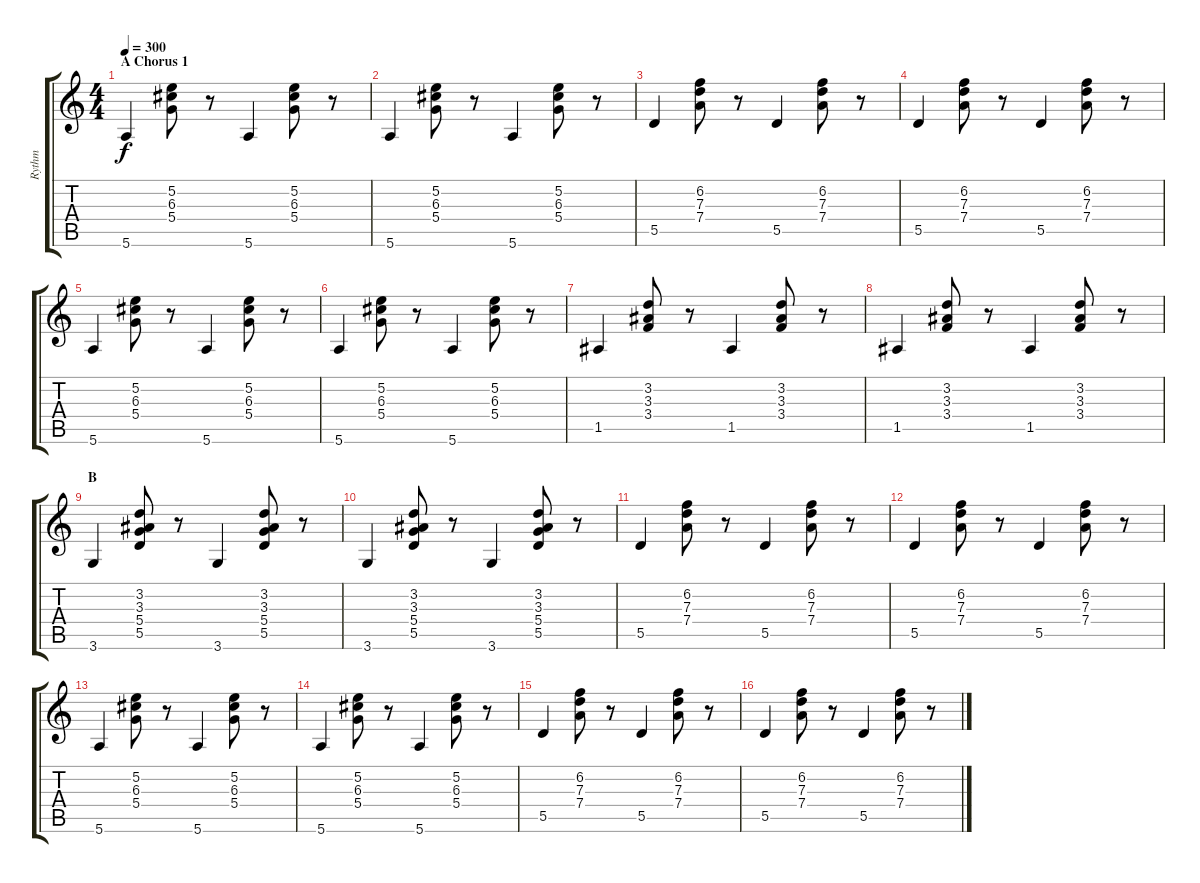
\track ("Rythm" "Rythm") {instrument acousticguitarnylon}
\staff {score tabs}
\tuning (E4 B3 G3 D3 A2 E2) {hide}
\ts (4 4)
\section ("" "A Chorus 1")
\tempo 300
\clef g2
\ks c
5.6.4{dy f} (5.2 6.3 5.4).8 r.8 5.6.4 (5.2 6.3 5.4).8 r.8 |
5.6.4 (5.2 6.3 5.4).8 r.8 5.6.4 (5.2 6.3 5.4).8 r.8 |
5.5.4 (6.2 7.3 7.4).8 r.8 5.5.4 (6.2 7.3 7.4).8 r.8 |
5.5.4 (6.2 7.3 7.4).8 r.8 5.5.4 (6.2 7.3 7.4).8 r.8 |
5.6.4 (5.2 6.3 5.4).8 r.8 5.6.4 (5.2 6.3 5.4).8 r.8 |
5.6.4 (5.2 6.3 5.4).8 r.8 5.6.4 (5.2 6.3 5.4).8 r.8 |
1.5.4 (3.2 3.3 3.4).8 r.8 1.5.4 (3.2 3.3 3.4).8 r.8 |
1.5.4 (3.2 3.3 3.4).8 r.8 1.5.4 (3.2 3.3 3.4).8 r.8 |
\section ("" "B")
3.6.4 (3.2 3.3 5.4 5.5).8 r.8 3.6.4 (3.2 3.3 5.4 5.5).8 r.8 |
3.6.4 (3.2 3.3 5.4 5.5).8 r.8 3.6.4 (3.2 3.3 5.4 5.5).8 r.8 |
5.5.4 (6.2 7.3 7.4).8 r.8 5.5.4 (6.2 7.3 7.4).8 r.8 |
5.5.4 (6.2 7.3 7.4).8 r.8 5.5.4 (6.2 7.3 7.4).8 r.8 |
5.6.4 (5.2 6.3 5.4).8 r.8 5.6.4 (5.2 6.3 5.4).8 r.8 |
5.6.4 (5.2 6.3 5.4).8 r.8 5.6.4 (5.2 6.3 5.4).8 r.8 |
5.5.4 (6.2 7.3 7.4).8 r.8 5.5.4 (6.2 7.3 7.4).8 r.8 |
5.5.4 (6.2 7.3 7.4).8 r.8 5.5.4 (6.2 7.3 7.4).8 r.8
